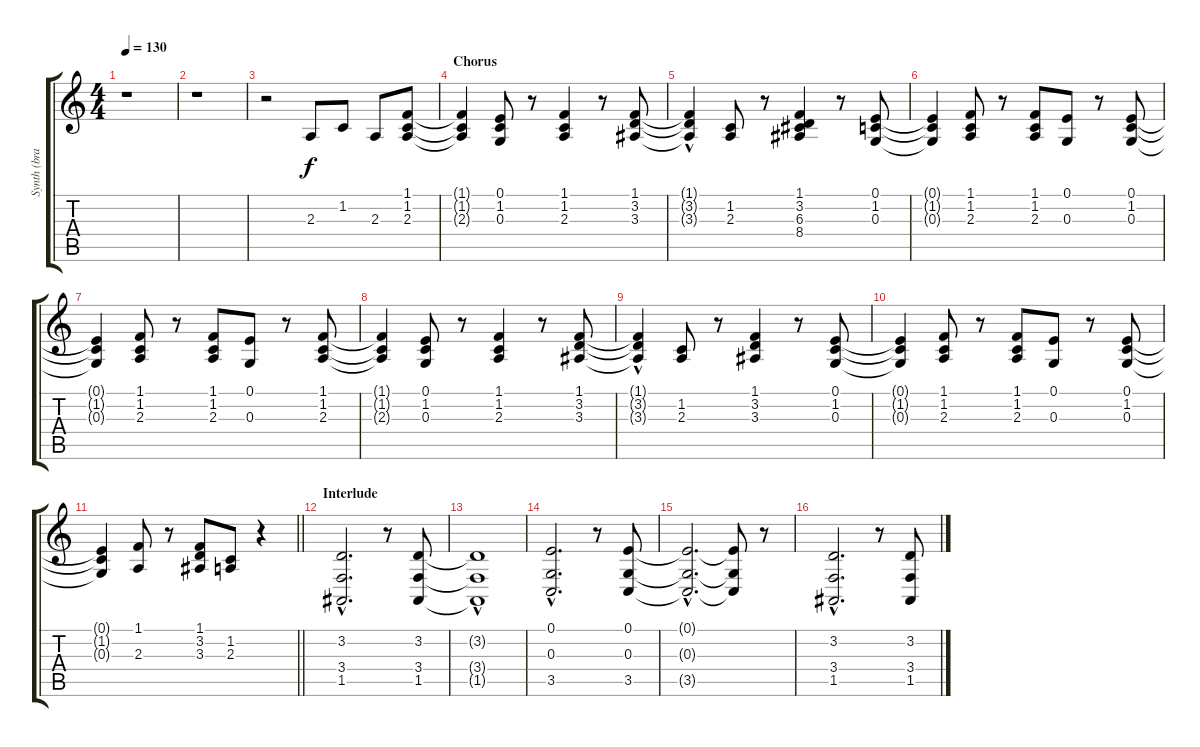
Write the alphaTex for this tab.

\track ("Synth (brass)" "Synth (bra") {instrument brasssection}
\staff {score tabs}
\tuning (E4 B3 G3 D3 A2 E2) {hide}
\ts (4 4)
\tempo 130
\clef g2
\ks c
r.1{dy f} |
r.1 |
r.2 2.3.8 1.2.8 2.3.8 (1.1 1.2 2.3).8 |
\section ("" "Chorus")
(1.1{t} 1.2{t} 2.3{t}).4 (0.1 1.2 0.3).8 r.8 (1.1 1.2 2.3).4 r.8 (1.1 3.2 3.3).8 |
(1.1{hac t} 3.2{t} 3.3{t}).4 (1.2 2.3).8 r.8 (1.1 3.2 6.3 8.4).4 r.8 (0.1 1.2 0.3).8 |
(0.1{t} 1.2{t} 0.3{t}).4 (1.1 1.2 2.3).8 r.8 (1.1 1.2 2.3).8 (0.1 0.3).8 r.8 (0.1 1.2 0.3).8 |
(0.1{t} 1.2{t} 0.3{t}).4 (1.1 1.2 2.3).8 r.8 (1.1 1.2 2.3).8 (0.1 0.3).8 r.8 (1.1 1.2 2.3).8 |
(1.1{t} 1.2{t} 2.3{t}).4 (0.1 1.2 0.3).8 r.8 (1.1 1.2 2.3).4 r.8 (1.1 3.2 3.3).8 |
(1.1{hac t} 3.2{t} 3.3{t}).4 (1.2 2.3).8 r.8 (1.1 3.2 3.3).4 r.8 (0.1 1.2 0.3).8 |
(0.1{t} 1.2{t} 0.3{t}).4 (1.1 1.2 2.3).8 r.8 (1.1 1.2 2.3).8 (0.1 0.3).8 r.8 (0.1 1.2 0.3).8 |
\barLineRight lightlight
(0.1{t} 1.2{t} 0.3{t}).4 (1.1 2.3).8 r.8 (1.1 3.2 3.3).8 (1.2 2.3).8 r.4 |
\section ("" "Interlude")
(3.2{hac} 3.4{hac} 1.5{hac}).2{d} r.8 (3.2 3.4 1.5).8 |
(3.2{t} 3.4{hac t} 1.5{hac t}).1 |
(0.1{hac} 0.3{hac} 3.5{hac}).2{d} r.8 (0.1 0.3 3.5).8 |
(0.1{hac t} 0.3{hac t} 3.5{hac t}).2{d} (0.1{t} 0.3{t} 3.5{t}).8 r.8 |
(3.2{hac} 3.4{hac} 1.5{hac}).2{d} r.8 (3.2 3.4 1.5).8
